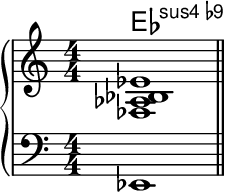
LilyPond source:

\version "2.24.4"
\language "english"
#(ly:set-option 'crop #t)
\include "include/alt.ly"
\include "include/sus.ly"
\score {
  \midi {
    \tempo 4=120
  }
  \layout {
    \context {
      \Score
      \omit BarNumber
    }
    indent = 0\mm
  }
  \new GrandStaff <<
    \chords {
      \set chordChanges = ##t % only show chords when they change
      \set noChordSymbol = ""
      \set minorChordModifier = \markup { "-" }
      \set midiMaximumVolume = #0 % prevent named chords sounding
      \set chordNameExceptions = #susExceptions
      ef1:sus9-
    }
    \new Staff {
      \key c \major
      \numericTimeSignature
      \time 4/4
      \clef treble {
        \relative {
          \skip \f % spacer to set voice volume
          <ff af bf ef>1
          \bar "||"
        }
      }
    }
    \new Staff {
      \clef bass {
        \relative {
          \skip \f % spacer to set voice volume
          ef,1
          \bar "||"
        }
      }
    }
  >>
}
